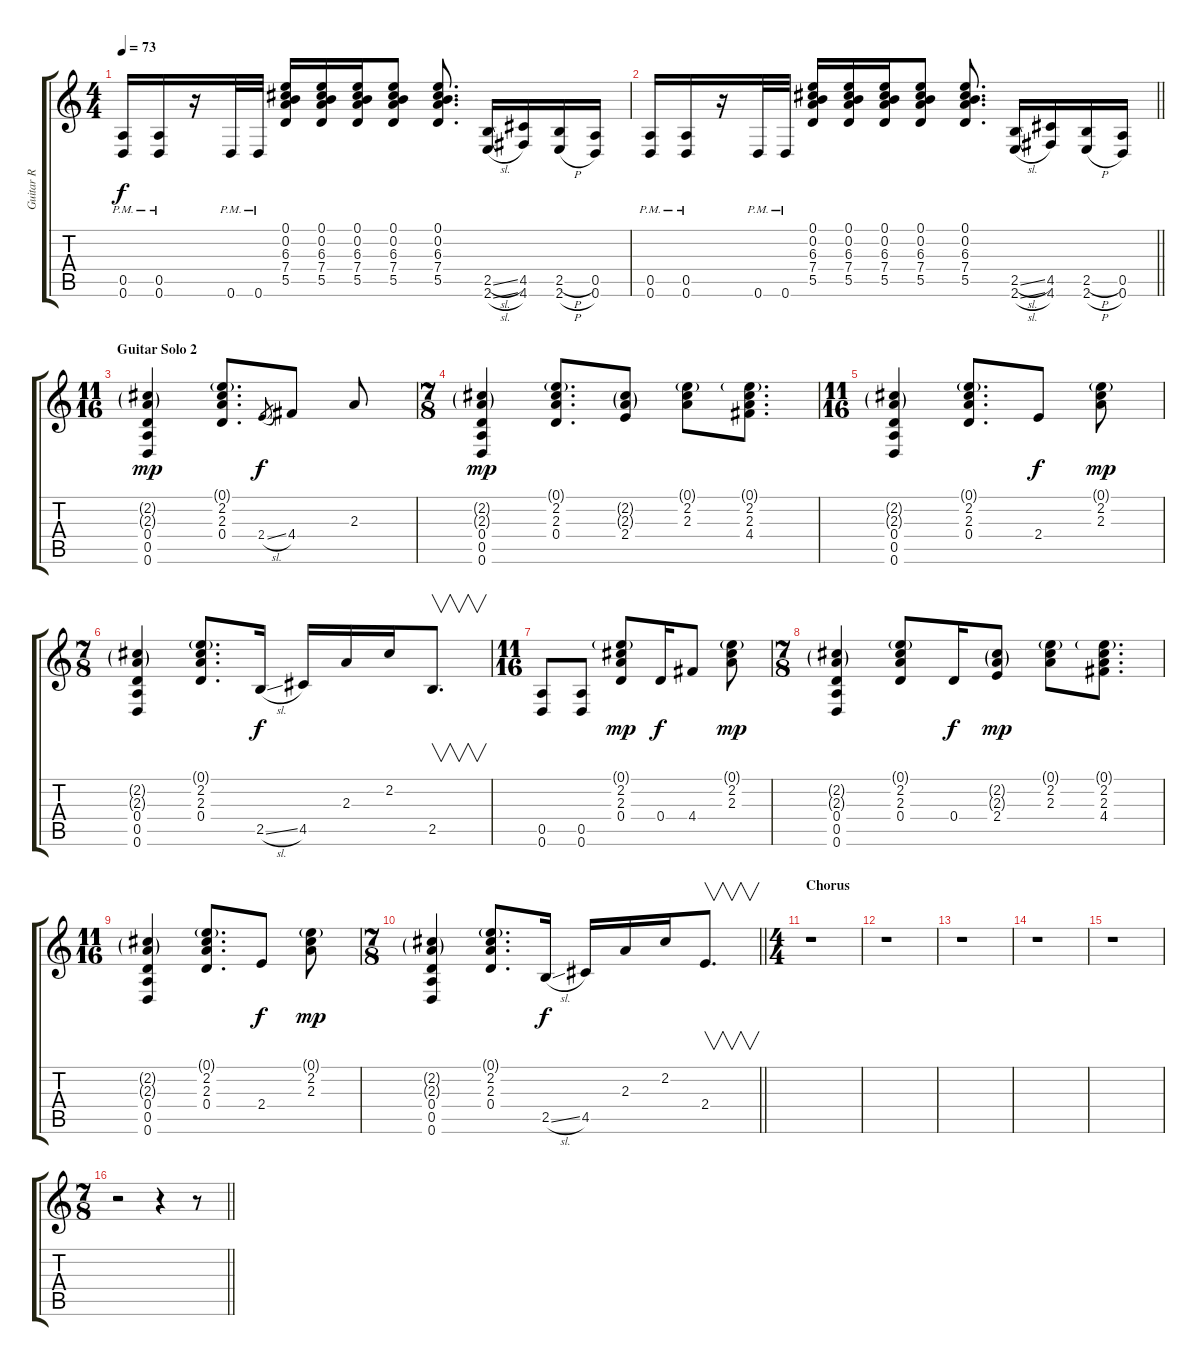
\track ("Guitar R" "Guitar R") {instrument distortionguitar}
\staff {score tabs}
\tuning (E4 B3 G3 D3 A2 D2) {hide}
\ts (4 4)
\tempo 73
\clef g2
\ks c
(0.5{pm} 0.6{pm}).16{dy f} (0.5{pm} 0.6{pm}).16 r.16 0.6{pm}.32 0.6{pm}.32 (0.1 0.2 6.3 7.4 5.5).16 (0.1 0.2 6.3 7.4 5.5).16 (0.1 0.2 6.3 7.4 5.5).16 (0.1 0.2 6.3 7.4 5.5).8 (0.1 0.2 6.3 7.4 5.5).8{d} (2.5{sl} 2.6{sl}).16 (4.5 4.6).16 (2.5{h} 2.6{h}).16 (0.5 0.6).16 |
\barLineRight lightlight
(0.5{pm} 0.6{pm}).16 (0.5{pm} 0.6{pm}).16 r.16 0.6{pm}.32 0.6{pm}.32 (0.1 0.2 6.3 7.4 5.5).16 (0.1 0.2 6.3 7.4 5.5).16 (0.1 0.2 6.3 7.4 5.5).16 (0.1 0.2 6.3 7.4 5.5).8 (0.1 0.2 6.3 7.4 5.5).8{d} (2.5{sl} 2.6{sl}).16 (4.5 4.6).16 (2.5{h} 2.6{h}).16 (0.5 0.6).16 |
\ts (11 16)
\section ("" "Guitar Solo 2")
(2.2{g} 2.3{g} 0.4 0.5 0.6).4{dy mp} (0.1{g} 2.2 2.3 0.4).8{d} 2.4{sl}.8{gr dy f} 4.4.8 2.3.8 |
\ts (7 8)
(2.2{g} 2.3{g} 0.4 0.5 0.6).4{dy mp} (0.1{g} 2.2 2.3 0.4).8{d} (2.2{g} 2.3{g} 2.4).8 (0.1{g} 2.2 2.3).8 (0.1{g} 2.2 2.3 4.4).8{d} |
\ts (11 16)
(2.2{g} 2.3{g} 0.4 0.5 0.6).4 (0.1{g} 2.2 2.3 0.4).8{d} 2.4.8{dy f} (0.1{g} 2.2 2.3).8{dy mp} |
\ts (7 8)
(2.2{g} 2.3{g} 0.4 0.5 0.6).4 (0.1{g} 2.2 2.3 0.4).8{d} 2.5{sl}.16{dy f} 4.5.16 2.3.16 2.2.16 2.5.8{v d} |
\ts (11 16)
(0.5 0.6).8 (0.5 0.6).8 (0.1{g} 2.2 2.3 0.4).8{dy mp} 0.4.16{dy f} 4.4.8 (0.1{g} 2.2 2.3).8{dy mp} |
\ts (7 8)
(2.2{g} 2.3{g} 0.4 0.5 0.6).4 (0.1{g} 2.2 2.3 0.4).8 0.4.16{dy f} (2.2{g} 2.3{g} 2.4).8{dy mp} (0.1{g} 2.2 2.3).8 (0.1{g} 2.2 2.3 4.4).8{d} |
\ts (11 16)
(2.2{g} 2.3{g} 0.4 0.5 0.6).4 (0.1{g} 2.2 2.3 0.4).8{d} 2.4.8{dy f} (0.1{g} 2.2 2.3).8{dy mp} |
\ts (7 8)
\barLineRight lightlight
(2.2{g} 2.3{g} 0.4 0.5 0.6).4 (0.1{g} 2.2 2.3 0.4).8{d} 2.5{sl}.16{dy f} 4.5.16 2.3.16 2.2.16 2.4.8{v d} |
\ts (4 4)
\section ("" "Chorus")
r.1 |
r.1 |
r.1 |
r.1 |
r.1 |
\ts (7 8)
\barLineRight lightlight
r.2 r.4 r.8
